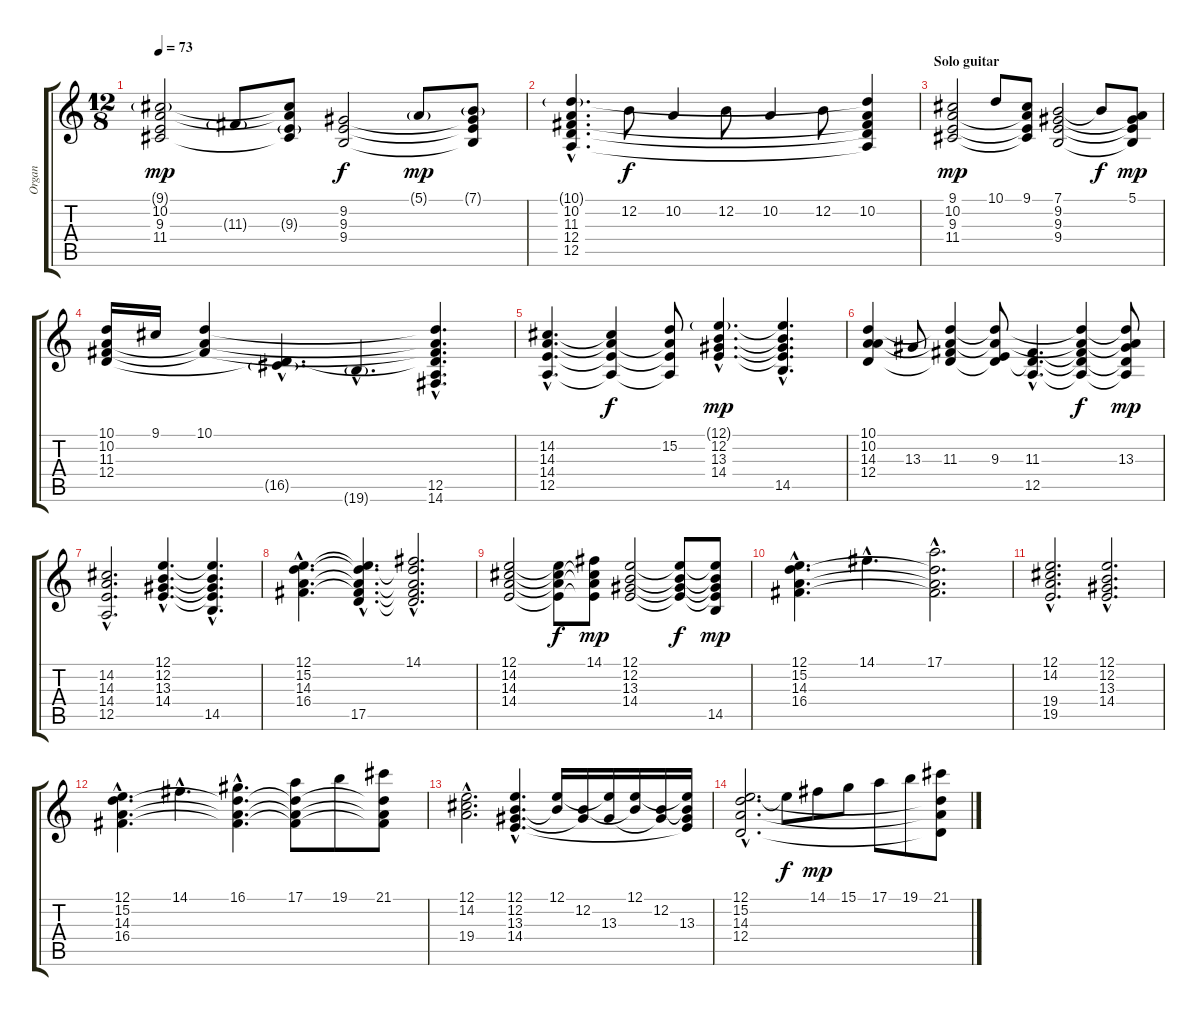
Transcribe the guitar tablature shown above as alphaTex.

\track ("Organ" "Organ") {instrument churchorgan}
\staff {score tabs}
\tuning (E4 B3 G3 D3 A2 E2) {hide}
\ts (12 8)
\section ("" "")
\tempo 73
\clef g2
\ks c
(9.1{g} 10.2 9.3 11.4).2{dy mp} 11.3{g}.8 (9.1{t} 10.2{t} 9.3{g} 11.4{t}).8 (9.2 9.3 9.4).2{dy f} 5.1{g}.8{dy mp} (7.1{g} 9.2{t} 9.3{t} 9.4{t}).8 |
(10.1{g hac} 10.2{hac} 11.3{hac} 12.4{hac} 12.5{hac}).4{d} 12.2.8{dy f} 10.2.4 12.2.8 10.2.4 12.2.8 (10.1{t} 10.2 11.3{t} 12.4{t} 12.5{t}).4 |
\section ("" "Solo guitar")
(9.1 10.2 9.3 11.4).2{dy mp} 10.1.8 (9.1 10.2{t} 9.3{t} 11.4{t}).8 (7.1 9.2 9.3 9.4).2 7.1{t}.8{dy f} (5.1 9.2{t} 9.3{t} 9.4{t}).8{dy mp} |
(10.1 10.2 11.3 12.4).16 9.1.16 (10.1 10.2{t} 11.3{t}).4 (12.4{hac t} 16.5{g hac}).4{d} 19.6{g hac}.4{d} (10.1{hac t} 10.2{hac t} 11.3{hac t} 12.4{hac t} 12.5{hac} 14.6{hac}).4{d} |
(14.2{hac} 14.3{hac} 14.4{hac} 12.5{hac}).4{d} (14.2{t} 14.3{t} 14.4{t} 12.5{t}).4{dy f} (15.2 14.3{t} 14.4{t} 12.5{t}).8 (12.1{g hac} 12.2{hac} 13.3{hac} 14.4{hac}).4{d dy mp} (12.1{hac t} 12.2{hac t} 13.3{hac t} 14.4{hac t} 14.5{hac}).4{d} |
(10.1 10.2 14.3 12.4).4 13.3.8 (10.1{t} 10.2{t} 11.3 12.4{t}).4 (10.1{t} 10.2{t} 9.3 12.4{t}).8 (11.3{hac} 12.4{hac t} 12.5{hac}).4{d} (10.1{t} 10.2{t} 11.3{t} 12.4{t} 12.5{t}).4{dy f} (10.1{t} 10.2{t} 13.3 12.4{t} 12.5{t}).8{dy mp} |
(14.2{hac} 14.3{hac} 14.4{hac} 12.5{hac}).2{d} (12.1{hac} 12.2{hac} 13.3{hac} 14.4{hac}).4{d} (12.1{hac t} 12.2{hac t} 13.3{hac t} 14.4{hac t} 14.5{hac}).4{d} |
(12.1{hac} 15.2{hac} 14.3{hac} 16.4{hac}).4{d} (12.1{hac t} 15.2{hac t} 14.3{hac t} 16.4{hac t} 17.5{hac}).4{d} (14.1{hac} 15.2{hac t} 14.3{hac t} 16.4{hac t} 17.5{hac t}).2{d} |
(12.1 14.2 14.3 14.4).2 (12.1{t} 14.2{t} 14.3{t} 14.4{t}).8{dy f} (14.1 14.2{t} 14.3{t} 14.4{t}).8{dy mp} (12.1 12.2 13.3 14.4).2 (12.1{t} 12.2{t} 13.3{t} 14.4{t}).8{dy f} (12.1{t} 12.2{t} 13.3{t} 14.4{t} 14.5).8{dy mp} |
(12.1{hac} 15.2{hac} 14.3{hac} 16.4{hac}).4{d} 14.1{hac}.4{d} (17.1{hac} 15.2{hac t} 14.3{hac t} 16.4{hac t}).2{d} |
(12.1{hac} 14.2{hac} 19.4{hac} 19.5{hac}).2{d} (12.1{hac} 12.2{hac} 13.3{hac} 14.4{hac}).2{d} |
(12.1{hac} 15.2{hac} 14.3{hac} 16.4{hac}).4{d} 14.1{hac}.4{d} (16.1{hac} 15.2{hac t} 14.3{hac t} 16.4{hac t}).4{d} (17.1 15.2{t} 14.3{t} 16.4{t}).8 19.1.8 (21.1 15.2{t} 14.3{t} 16.4{t}).8 |
(12.1{hac} 14.2{hac} 19.4{hac}).2{d} (12.1{hac} 12.2{hac} 13.3{hac} 14.4{hac}).4{d} (12.1 12.2{t}).16 (12.2 13.3{t}).16 (12.1{t} 13.3).16 (12.1 12.2{t}).16 (12.2 13.3{t}).16 (12.1{t} 12.2{t} 13.3 14.4{t}).16 |
(12.1{hac} 15.2{hac} 14.3{hac} 12.4{hac}).2{d} 12.1{t}.8{dy f} 14.1.8{dy mp} 15.1.8 17.1.8 19.1.8 (21.1 15.2{t} 14.3{t} 12.4{t}).8
